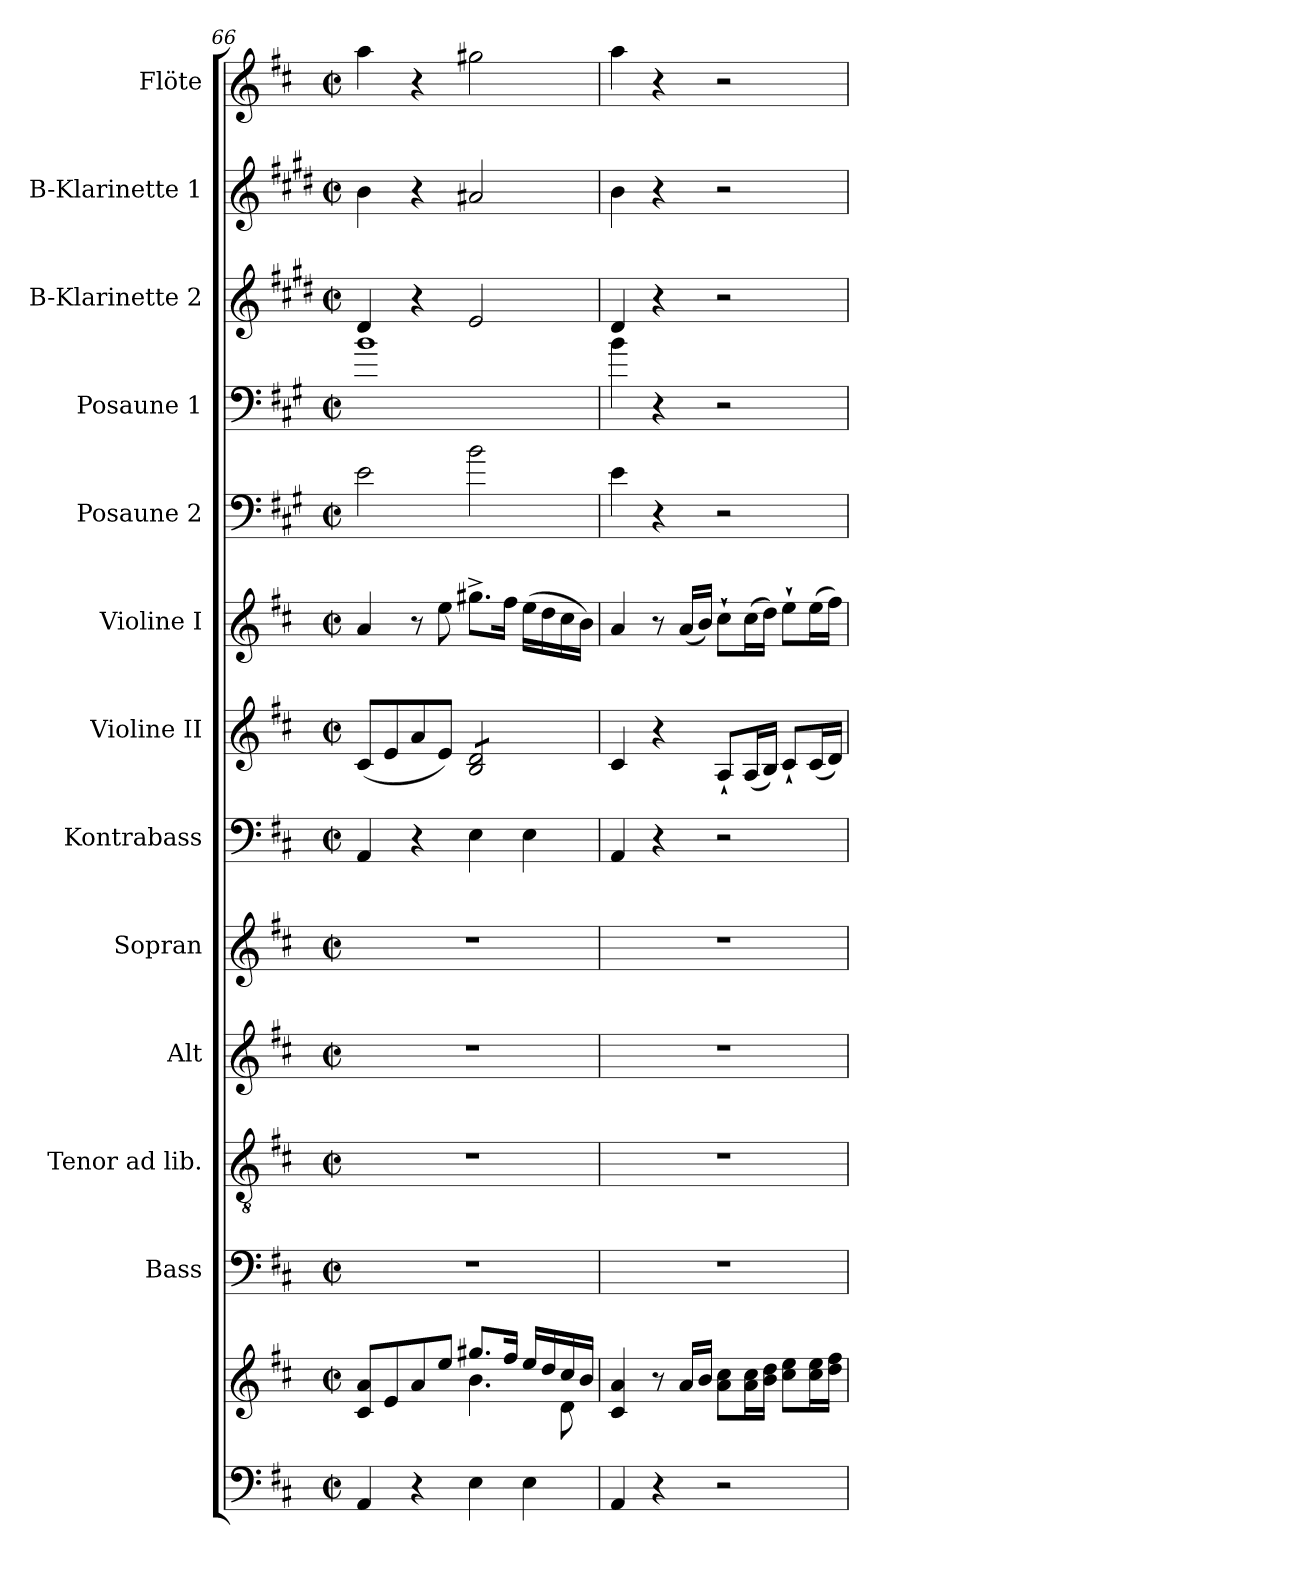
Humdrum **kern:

**kern	**kern	**kern	**kern	**kern	**kern	**kern	**kern	**kern	**kern	**kern	**kern	**kern	**kern
*part13	*part13	*part12	*part11	*part10	*part9	*part8	*part7	*part6	*part5	*part4	*part3	*part2	*part1
*staff14	*staff13	*staff12	*staff11	*staff10	*staff9	*staff8	*staff7	*staff6	*staff5	*staff4	*staff3	*staff2	*staff1
*	*	*I"Bass	*I"Tenor ad lib.	*I"Alt	*I"Sopran	*I"Kontrabass	*I"Violine II	*I"Violine I	*I"Posaune 2	*I"Posaune 1	*I"B-Klarinette 2	*I"B-Klarinette 1	*I"Flöte
*	*	*I'B.	*I'T.	*I'A.	*I'S.	*I'Kb.	*I'Vl. II	*I'Vl. I	*I'Pos 2	*I'Pos. 1	*I'B Kl. 2	*I'B Kl. 1	*I'Fl.
!!LO:PB:g=z
*clefF4	*clefG2	*clefF4	*clefGv2	*clefG2	*clefG2	*clefF4	*clefG2	*clefG2	*clefF4	*clefF4	*clefG2	*clefG2	*clefG2
*	*	*	*	*	*	*ITrd7c12	*	*	*ITrd4c7	*ITrd4c7	*ITrd1c2	*ITrd1c2	*
*k[f#c#]	*k[f#c#]	*k[f#c#]	*k[f#c#]	*k[f#c#]	*k[f#c#]	*k[f#c#]	*k[f#c#]	*k[f#c#]	*k[f#c#]	*k[f#c#]	*k[f#c#]	*k[f#c#]	*k[f#c#]
*D:	*D:	*D:	*D:	*D:	*D:	*D:	*D:	*D:	*D:	*D:	*D:	*D:	*D:
*M2/2	*M2/2	*M2/2	*M2/2	*M2/2	*M2/2	*M2/2	*M2/2	*M2/2	*M2/2	*M2/2	*M2/2	*M2/2	*M2/2
*met(c|)	*met(c|)	*met(c|)	*met(c|)	*met(c|)	*met(c|)	*met(c|)	*met(c|)	*met(c|)	*met(c|)	*met(c|)	*met(c|)	*met(c|)	*met(c|)
=66	=66	=66	=66	=66	=66	=66	=66	=66	=66	=66	=66	=66	=66
*	*^	*	*	*	*	*	*	*	*	*	*	*	*
4AA/	8c#/ 8a/L	2ryy	1r	1r	1r	1r	4AAA/	(<8c#/L	4a/	2A\	1e	4c#/	4a\	4aa\
.	8e/	.	.	.	.	.	.	8e/	.	.	.	.	.	.
4r	8a/	.	.	.	.	.	4r	8a/	8r	.	.	4r	4r	4r
.	8ee/J	.	.	.	.	.	.	8e/J)	8ee\	.	.	.	.	.
*	*	*	*	*	*	*	*	*tremolo	*	*	*	*	*	*
4E\	8.gg#X/L	4.b\	.	.	.	.	4EE\	8B/ 8d/L	8.gg#X^>\L	2e\	.	2d/	2g#X/	2gg#X\
.	.	.	.	.	.	.	.	8B/ 8d/	.	.	.	.	.	.
.	16ff#/Jk	.	.	.	.	.	.	.	16ff#\Jk	.	.	.	.	.
4E\	16ee/LL	.	.	.	.	.	4EE\	8B/ 8d/	(>16ee\LL	.	.	.	.	.
.	16dd/	.	.	.	.	.	.	.	16dd\	.	.	.	.	.
.	16cc#/	8d\	.	.	.	.	.	8B/ 8d/J	16cc#\	.	.	.	.	.
*	*	*	*	*	*	*	*	*Xtremolo	*	*	*	*	*	*
.	16b/JJ	.	.	.	.	.	.	.	16b\JJ)	.	.	.	.	.
*	*v	*v	*	*	*	*	*	*	*	*	*	*	*	*
=67	=67	=67	=67	=67	=67	=67	=67	=67	=67	=67	=67	=67	=67
4AA/	4c#/ 4a/	1r	1r	1r	1r	4AAA/	4c#/	4a/	4A\	4e\	4c#/	4a\	4aa\
4r	8r	.	.	.	.	4r	4r	8r	4r	4r	4r	4r	4r
.	16a/LL	.	.	.	.	.	.	(<16a/LL	.	.	.	.	.
.	16b/JJ	.	.	.	.	.	.	16b/JJ)	.	.	.	.	.
2r	8a\ 8cc#\L	.	.	.	.	2r	8A`</L	8cc#`>\L	2r	2r	2r	2r	2r
.	16a\ 16cc#\L	.	.	.	.	.	(<16A/L	(>16cc#\L	.	.	.	.	.
.	16b\ 16dd\JJ	.	.	.	.	.	16B/JJ)	16dd\JJ)	.	.	.	.	.
.	8cc#\ 8ee\L	.	.	.	.	.	8c#`</L	8ee`>\L	.	.	.	.	.
.	16cc#\ 16ee\L	.	.	.	.	.	(<16c#/L	(>16ee\L	.	.	.	.	.
.	16dd\ 16ff#\JJ	.	.	.	.	.	16d/JJ)	16ff#\JJ)	.	.	.	.	.
=	=	=	=	=	=	=	=	=	=	=	=	=	=
*-	*-	*-	*-	*-	*-	*-	*-	*-	*-	*-	*-	*-	*-
